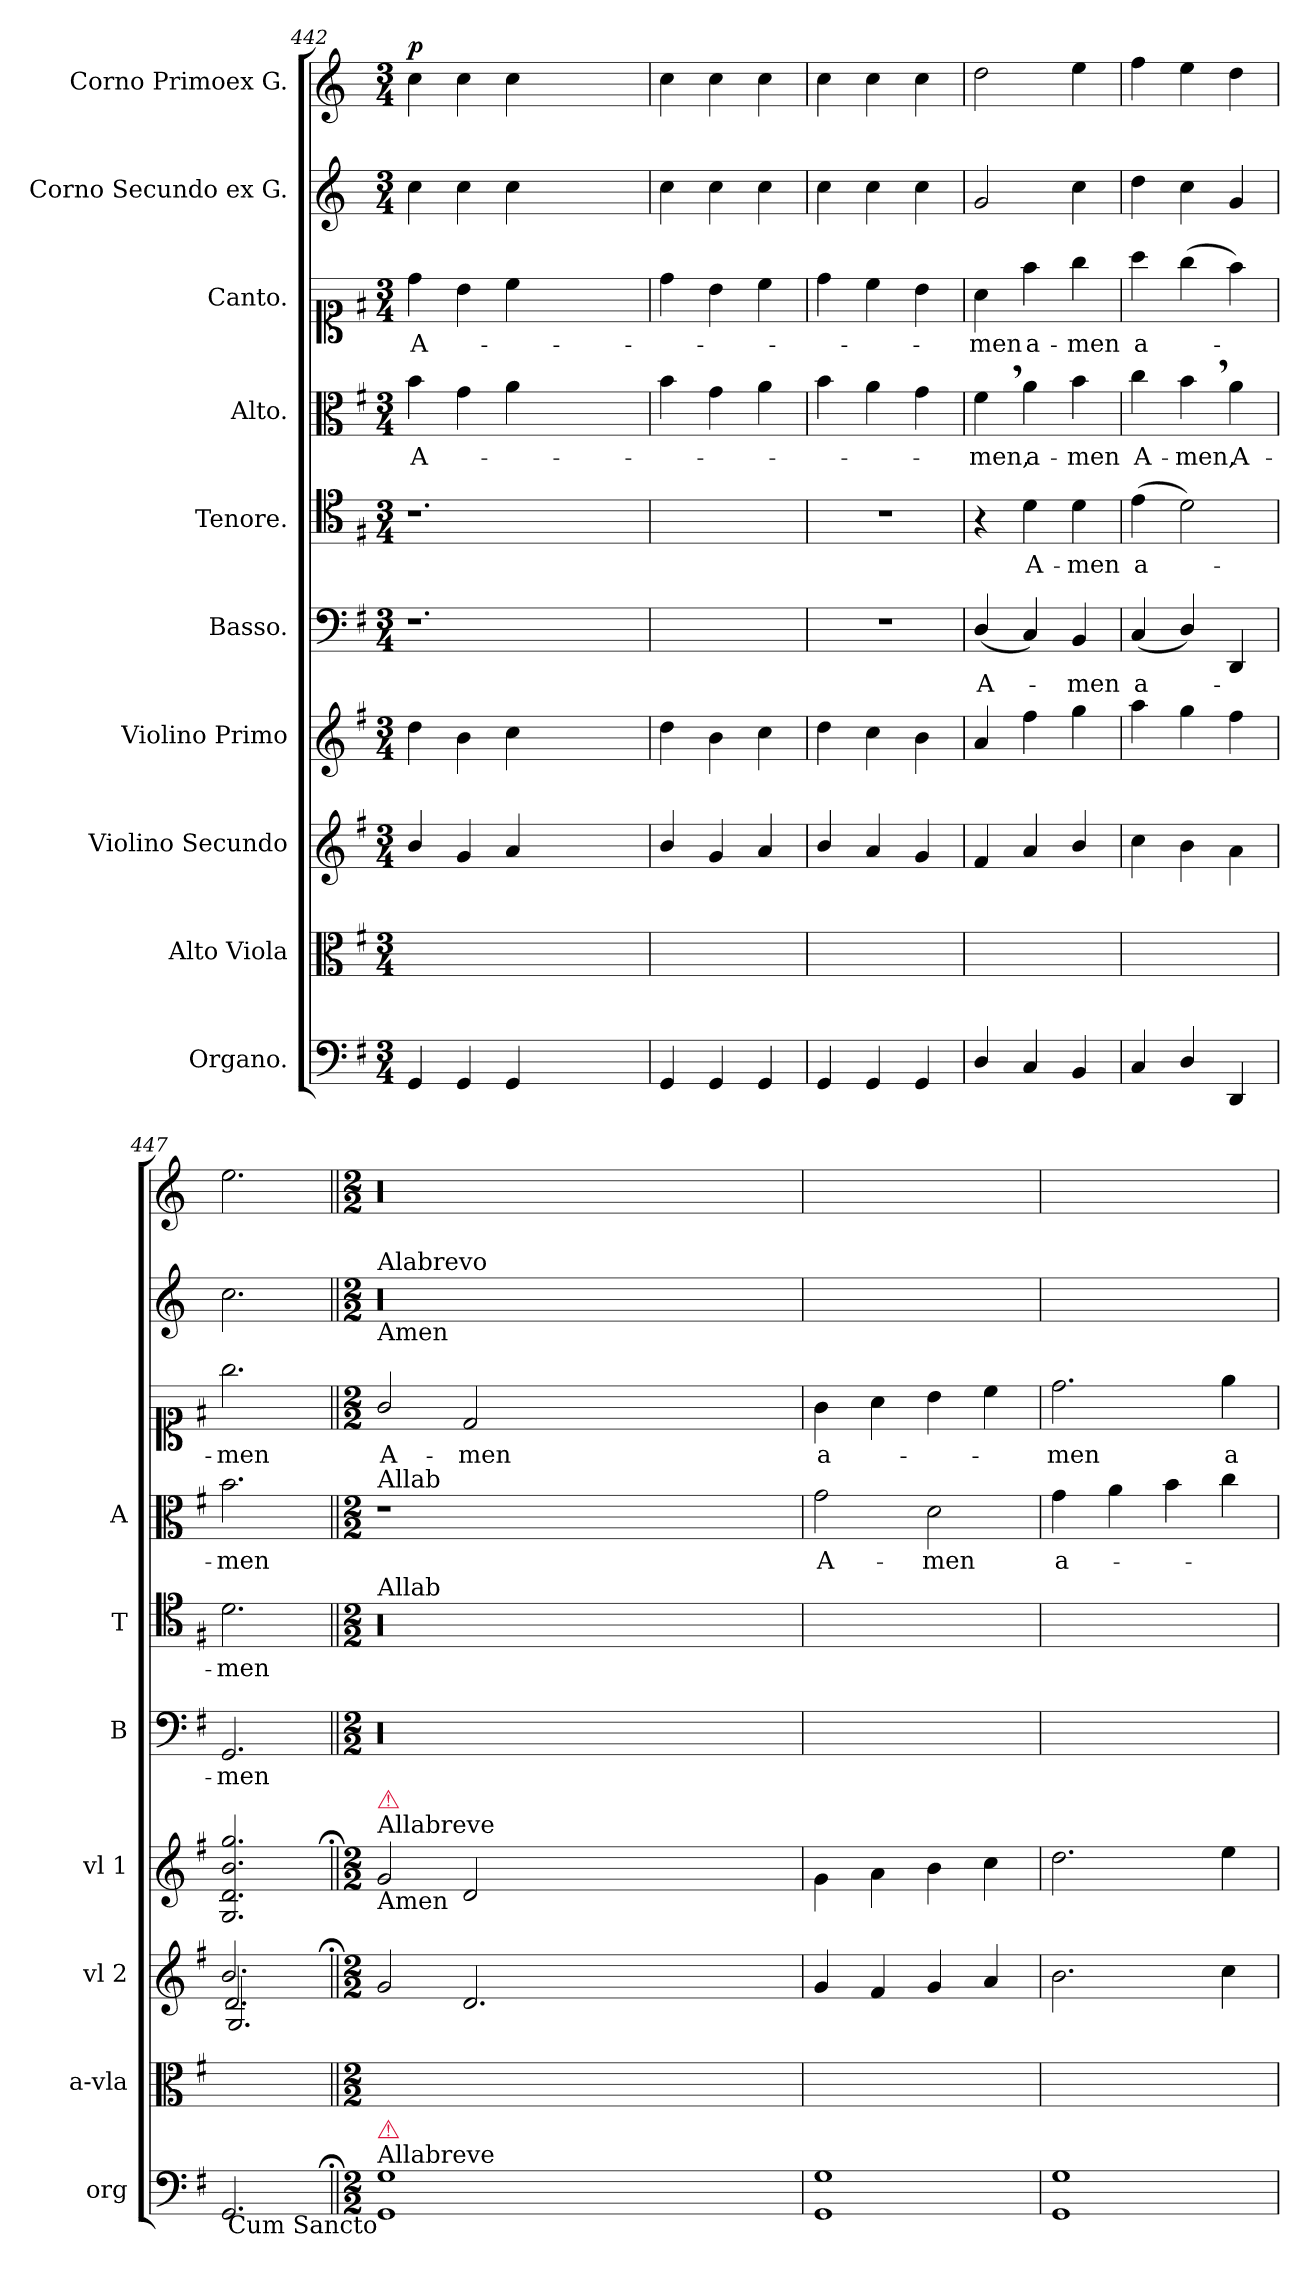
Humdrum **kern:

**kern	**kern	**kern	**kern	**kern	**text	**kern	**text	**kern	**text	**kern	**text	**kern	**kern	**dynam
*part10	*part9	*part8	*part7	*part6	*part6	*part5	*part5	*part4	*part4	*part3	*part3	*part2	*part1	*part1
*staff10	*staff9	*staff8	*staff7	*staff6	*staff6	*staff5	*staff5	*staff4	*staff4	*staff3	*staff3	*staff2	*staff1	*staff1
*I"Organo.	*I"Alto Viola	*I"Violino Secundo	*I"Violino Primo	*I"Basso.	*	*I"Tenore.	*	*I"Alto.	*	*I"Canto.	*	*I"Corno Secundo ex G.	*I"Corno Primoex G.	*
*I'org	*I'a-vla	*I'vl 2	*I'vl 1	*I'B	*	*I'T	*	*I'A	*	*	*	*	*	*
*clefF4	*clefC3	*clefG2	*clefG2	*clefF4	*	*clefC4	*	*clefC3	*	*clefC1	*	*clefG2	*clefG2	*
*	*	*	*	*	*	*	*	*	*	*	*	*ITrd3c5	*ITrd3c5	*
*k[f#]	*k[f#]	*k[f#]	*k[f#]	*k[f#]	*	*k[f#]	*	*k[f#]	*	*k[f#]	*	*k[f#]	*k[f#]	*
*G:	*	*G:	*G:	*G:	*	*G:	*	*G:	*	*G:	*	*G:	*G:	*
*M3/4	*M3/4	*M3/4	*M3/4	*M3/4	*	*M3/4	*	*M3/4	*	*M3/4	*	*M3/4	*M3/4	*
=442	=442	=442	=442	=442	=442	=442	=442	=442	=442	=442	=442	=442	=442	=442
!	!	!	!	!	!	!	!	!	!	!	!	!	!	!LO:DY:a
4GG/	2.ryy	4b/	4dd\	1.r	.	1.r	.	4b\	A-	4dd\	A-	4g\	4g\	p.
4GG/	.	4g/	4b\	.	.	.	.	4g\	.	4b\	.	4g\	4g\	.
4GG/	.	4a/	4cc\	.	.	.	.	4a\	.	4cc\	.	4g\	4g\	.
2.ryy	2.ryy	2.ryy	2.ryy	.	.	.	.	2.ryy	.	2.ryy	.	2.ryy	2.ryy	.
=443	=443	=443	=443	=443	=443	=443	=443	=443	=443	=443	=443	=443	=443	=443
4GG/	2.ryy	4b/	4dd\	2.ryy	.	2.ryy	.	4b\	.	4dd\	.	4g\	4g\	.
4GG/	.	4g/	4b\	.	.	.	.	4g\	.	4b\	.	4g\	4g\	.
4GG/	.	4a/	4cc\	.	.	.	.	4a\	.	4cc\	.	4g\	4g\	.
=444	=444	=444	=444	=444	=444	=444	=444	=444	=444	=444	=444	=444	=444	=444
4GG/	2.ryy	4b/	4dd\	2.r	.	2.r	.	4b\	.	4dd\	.	4g\	4g\	.
4GG/	.	4a/	4cc\	.	.	.	.	4a\	.	4cc\	.	4g\	4g\	.
4GG/	.	4g/	4b\	.	.	.	.	4g\	.	4b\	.	4g\	4g\	.
=445	=445	=445	=445	=445	=445	=445	=445	=445	=445	=445	=445	=445	=445	=445
4D/	2.ryy	4f#/	4a/	(4D/	A-	4r	.	4f#,<\	-men,	4a\	-men	2d/	2a\	.
4C/	.	4a/	4ff#\	4C/)	.	4d\	A-	4a\	a-	4ff#\	a-	.	.	.
4BB/	.	4b/	4gg\	4BB/	-men	4d\	-men	4b\	-men	4gg\	-men	4g\	4b\	.
=446	=446	=446	=446	=446	=446	=446	=446	=446	=446	=446	=446	=446	=446	=446
4C/	2.ryy	4cc\	4aa\	(4C/	a-	(4e\	a-	4cc\	A-	4aa\	a-	4a\	4cc\	.
4D/	.	4b\	4gg\	4D/)	.	2d\)	.	4b,<\	-men,	(4gg\	.	4g\	4b\	.
4DD/	.	4a\	4ff#\	4DD/	.	.	.	4a\	A-	4ff#\)	.	4d/	4a\	.
=447	=447	=447	=447	=447	=447	=447	=447	=447	=447	=447	=447	=447	=447	=447
*	*	*^	*	*	*	*	*	*	*	*	*	*	*	*
*	*	*	*^	*	*	*	*	*	*	*	*	*	*	*	*
2.GG/	2.ryy	2.b/	2.d/	2.G/	2.G/ 2.d/ 2.b/ 2.gg/	2.GG/	-men	2.d\	-men	2.b\	-men	2.gg\	-men	2.g\	2.b\	.
*	*	*v	*v	*v	*	*	*	*	*	*	*	*	*	*	*	*
=448||;	=448||	=448||;	=448||;	=448||	=448||	=448||	=448||	=448||	=448||	=448||	=448||	=448||	=448||	=448||
*M2/2	*M2/2	*M2/2	*M2/2	*M2/2	*	*M2/2	*	*M2/2	*	*M2/2	*	*M2/2	*M2/2	*
*	*	*^	*	*	*	*	*	*	*	*	*	*	*	*
*	*	*	*^	*	*	*	*	*	*	*	*	*	*	*	*
!	!	!	!	!	!	!	!	!	!	!	!	!	!	!LO:TX:a:t=Alabrevo	!	!
!	!	!	!	!	!	!	!	!	!	!	!	!	!	!LO:TX:b:t=Amen	!	!
!	!	!	!	!	!	!	!	!	!	!LO:TX:a:t=Allab	!	!	!	!	!	!
!	!	!	!	!	!	!	!	!LO:TX:a:t=Allab	!	!	!	!	!	!	!	!
!	!	!	!	!	!LO:TX:b:t=Amen	!	!	!	!	!	!	!	!	!	!	!
!	!	!	!	!	!LO:TX:a:t=Allabreve	!	!	!	!	!	!	!	!	!	!	!
!	!	!	!	!	!LO:TX:a:color=crimson:t=⚠	!	!	!	!	!	!	!	!	!	!	!
!	!	!LO:TX:b:color=crimson:t=⚠	!	!	!	!	!	!	!	!	!	!	!	!	!	!
!LO:TX:a:t=Allabreve	!	!	!	!	!	!	!	!	!	!	!	!	!	!	!	!
!LO:TX:a:color=crimson:t=⚠	!	!	!	!	!	!	!	!	!	!	!	!	!	!	!	!
!LO:TX:b:rj:t=Cum Sancto	!	!	!	!	!	!	!	!	!	!	!	!	!	!	!	!
*	*	*v	*v	*v	*	*	*	*	*	*	*	*	*	*	*	*
1GG 1G	1ryy	2g/	2g/	00r	.	00r	.	1r	.	2g/	A-	00r	00r	.
!	!	!LO:N:vis=2.	!	!	!	!	!	!	!	!	!	!	!	!
.	.	2d/	2d/	.	.	.	.	.	.	2d/	-men	.	.	.
0.ryy	0.ryy	0.ryy	0.ryy	.	.	.	.	0.ryy	.	0.ryy	.	.	.	.
=449	=449	=449	=449	=449	=449	=449	=449	=449	=449	=449	=449	=449	=449	=449
1GG 1G	1ryy	4g/	4g\	1ryy	.	1ryy	.	2g\	A-	4g\	a-	1ryy	1ryy	.
.	.	4f#/	4a\	.	.	.	.	.	.	4a\	.	.	.	.
.	.	4g/	4b\	.	.	.	.	2d\	-men	4b\	.	.	.	.
.	.	4a/	4cc\	.	.	.	.	.	.	4cc\	.	.	.	.
=450	=450	=450	=450	=450	=450	=450	=450	=450	=450	=450	=450	=450	=450	=450
1GG 1G	1ryy	2.b\	2.dd\	1ryy	.	1ryy	.	4g\	a-	2.dd\	-men	1ryy	1ryy	.
.	.	.	.	.	.	.	.	4a\	.	.	.	.	.	.
.	.	.	.	.	.	.	.	4b\	.	.	.	.	.	.
.	.	4cc\	4ee\	.	.	.	.	4cc\	.	4ee\	a-	.	.	.
=	=	=	=	=	=	=	=	=	=	=	=	=	=	=
*-	*-	*-	*-	*-	*-	*-	*-	*-	*-	*-	*-	*-	*-	*-
